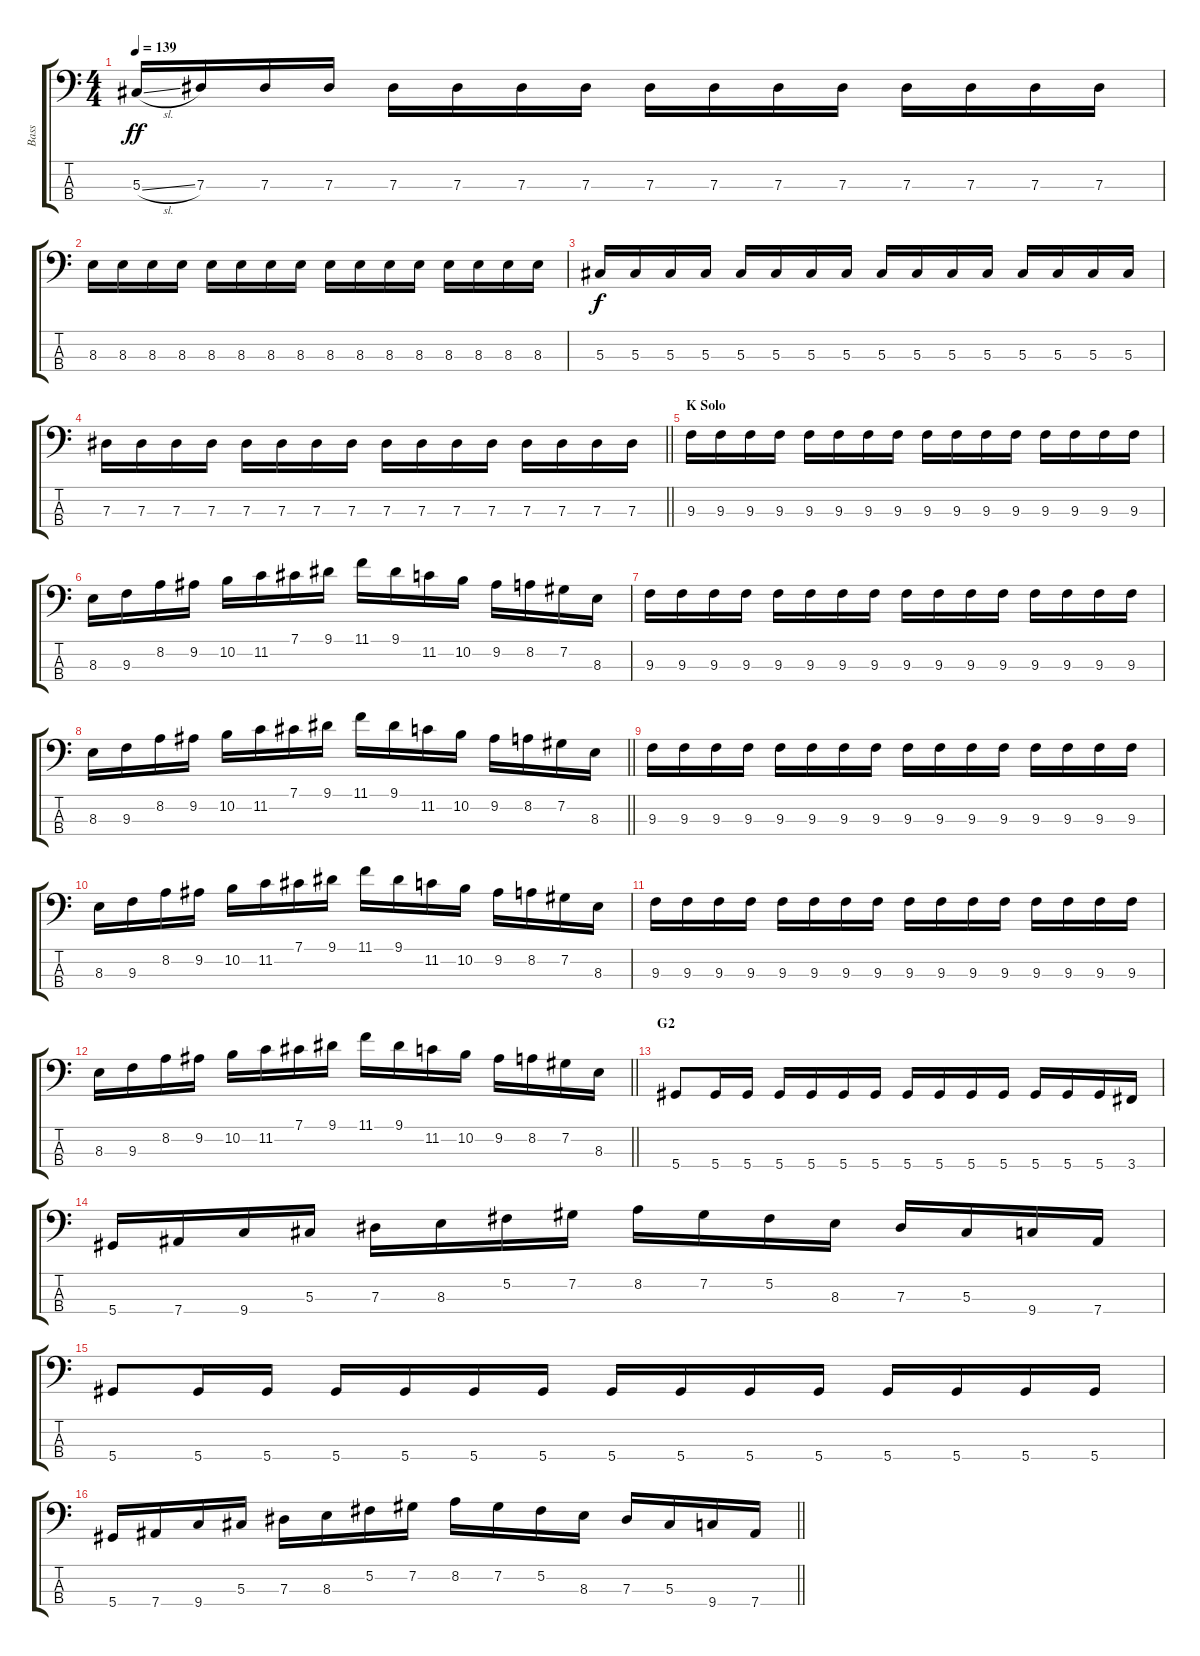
\track ("Bass" "Bass") {instrument electricbasspick}
\staff {score tabs}
\tuning (Gb2 Db2 Ab1 Eb1) {hide}
\ts (4 4)
\tempo 139
\clef f4
\ks c
5.3{sl}.16{dy ff} 7.3.16 7.3.16 7.3.16 7.3.16 7.3.16 7.3.16 7.3.16 7.3.16 7.3.16 7.3.16 7.3.16 7.3.16 7.3.16 7.3.16 7.3.16 |
8.3.16 8.3.16 8.3.16 8.3.16 8.3.16 8.3.16 8.3.16 8.3.16 8.3.16 8.3.16 8.3.16 8.3.16 8.3.16 8.3.16 8.3.16 8.3.16 |
5.3.16{dy f} 5.3.16 5.3.16 5.3.16 5.3.16 5.3.16 5.3.16 5.3.16 5.3.16 5.3.16 5.3.16 5.3.16 5.3.16 5.3.16 5.3.16 5.3.16 |
\barLineRight lightlight
7.3.16 7.3.16 7.3.16 7.3.16 7.3.16 7.3.16 7.3.16 7.3.16 7.3.16 7.3.16 7.3.16 7.3.16 7.3.16 7.3.16 7.3.16 7.3.16 |
\section ("" "K Solo")
9.3.16 9.3.16 9.3.16 9.3.16 9.3.16 9.3.16 9.3.16 9.3.16 9.3.16 9.3.16 9.3.16 9.3.16 9.3.16 9.3.16 9.3.16 9.3.16 |
8.3.16 9.3.16 8.2.16 9.2.16 10.2.16 11.2.16 7.1.16 9.1.16 11.1.16 9.1.16 11.2.16 10.2.16 9.2.16 8.2.16 7.2.16 8.3.16 |
9.3.16 9.3.16 9.3.16 9.3.16 9.3.16 9.3.16 9.3.16 9.3.16 9.3.16 9.3.16 9.3.16 9.3.16 9.3.16 9.3.16 9.3.16 9.3.16 |
\barLineRight lightlight
8.3.16 9.3.16 8.2.16 9.2.16 10.2.16 11.2.16 7.1.16 9.1.16 11.1.16 9.1.16 11.2.16 10.2.16 9.2.16 8.2.16 7.2.16 8.3.16 |
9.3.16 9.3.16 9.3.16 9.3.16 9.3.16 9.3.16 9.3.16 9.3.16 9.3.16 9.3.16 9.3.16 9.3.16 9.3.16 9.3.16 9.3.16 9.3.16 |
8.3.16 9.3.16 8.2.16 9.2.16 10.2.16 11.2.16 7.1.16 9.1.16 11.1.16 9.1.16 11.2.16 10.2.16 9.2.16 8.2.16 7.2.16 8.3.16 |
9.3.16 9.3.16 9.3.16 9.3.16 9.3.16 9.3.16 9.3.16 9.3.16 9.3.16 9.3.16 9.3.16 9.3.16 9.3.16 9.3.16 9.3.16 9.3.16 |
\barLineRight lightlight
8.3.16 9.3.16 8.2.16 9.2.16 10.2.16 11.2.16 7.1.16 9.1.16 11.1.16 9.1.16 11.2.16 10.2.16 9.2.16 8.2.16 7.2.16 8.3.16 |
\section ("" "G2")
5.4.8 5.4.16 5.4.16 5.4.16 5.4.16 5.4.16 5.4.16 5.4.16 5.4.16 5.4.16 5.4.16 5.4.16 5.4.16 5.4.16 3.4.16 |
5.4.16 7.4.16 9.4.16 5.3.16 7.3.16 8.3.16 5.2.16 7.2.16 8.2.16 7.2.16 5.2.16 8.3.16 7.3.16 5.3.16 9.4.16 7.4.16 |
5.4.8 5.4.16 5.4.16 5.4.16 5.4.16 5.4.16 5.4.16 5.4.16 5.4.16 5.4.16 5.4.16 5.4.16 5.4.16 5.4.16 5.4.16 |
\barLineRight lightlight
5.4.16 7.4.16 9.4.16 5.3.16 7.3.16 8.3.16 5.2.16 7.2.16 8.2.16 7.2.16 5.2.16 8.3.16 7.3.16 5.3.16 9.4.16 7.4.16
